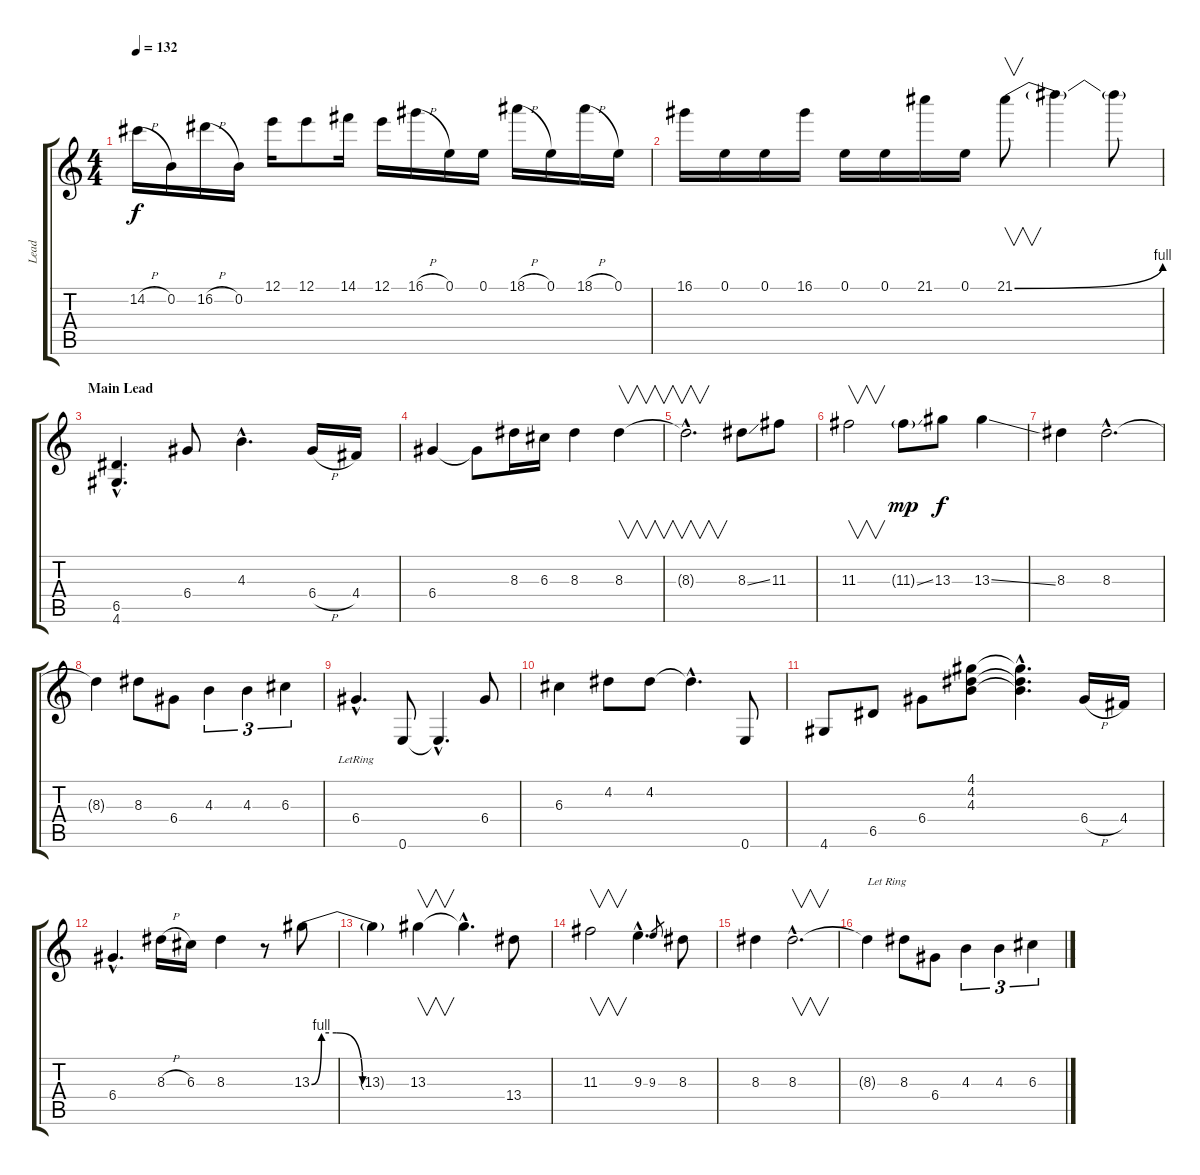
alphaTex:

\track ("Lead" "Lead") {instrument distortionguitar}
\staff {score tabs}
\tuning (E4 B3 G3 D3 A2 E2) {hide}
\ts (4 4)
\tempo 132
\clef g2
\ks c
14.2{h}.16{dy f} 0.2.16 16.2{h}.16 0.2.16 12.1.16 12.1.8 14.1.16 12.1.16 16.1{h}.16 0.1.16 0.1.16 18.1{h}.16 0.1.16 18.1{h}.16 0.1.16 |
16.1.16 0.1.16 0.1.16 16.1.16 0.1.16 0.1.16 21.1.16 0.1.16 21.1{be (bend 0 0 60 4)}.8{v} 21.1{t}.4 21.1{t}.8 |
\section ("" "Main Lead")
(6.5{hac} 4.6{hac}).4{d} 6.4.8 4.3{hac}.4{d} 6.4{h}.16 4.4.16 |
6.4.4 6.4{t}.8 8.3.16 6.3.16 8.3.4 8.3.4{v} |
8.3{hac t}.2{v d} 8.3{ss}.8 11.3.8 |
11.3.2{v} 11.3{ss g}.8{dy mp} 13.3.8{dy f} 13.3{ss}.4 |
8.3.4 8.3{hac}.2{d} |
8.3{t}.4 8.3.8 6.4.8 4.3.4{tu (3 2)} 4.3.4{tu (3 2)} 6.3.4{tu (3 2)} |
6.4{hac lr}.4{d} 0.6.8 0.6{hac t}.4{d} 6.4.8 |
6.3.4 4.2.8 4.2.8 4.2{hac t}.4{d} 0.6.8 |
4.6.8 6.5.8 6.4.8 (4.1 4.2 4.3).8 (4.1{hac t} 4.2{hac t} 4.3{hac t}).4{d} 6.4{h}.16 4.4.16 |
6.4{hac}.4{d} 8.3{h}.16 6.3.16 8.3.4 r.8 13.3{be (custom 0 0 6 4 15 4 31 0 45 0 60 0)}.8 |
13.3{t}.4 13.3.4{v} 13.3{hac t}.4{d} 13.4.8 |
11.3.2{v} 9.3{hac}.4{d} 9.3.8{gr} 8.3.8 |
8.3.4 8.3{hac}.2{v d} |
8.3{t}.4{txt "Let Ring"} 8.3.8 6.4.8 4.3.4{tu (3 2)} 4.3.4{tu (3 2)} 6.3.4{tu (3 2)}
